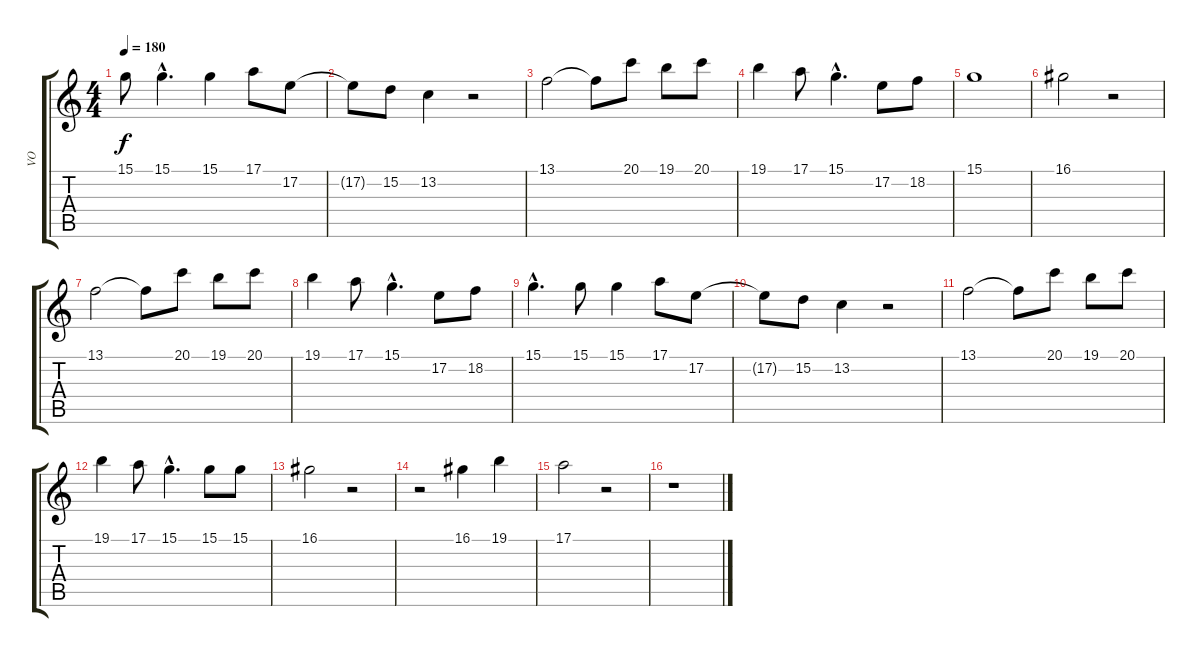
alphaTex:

\track ("VO" "VO") {instrument englishhorn}
\staff {score tabs}
\tuning (E4 B3 G3 D3 A2 E2) {hide}
\ts (4 4)
\tempo 180
\clef g2
\ks c
15.1.8{dy f} 15.1{hac}.4{d} 15.1.4 17.1.8 17.2.8 |
17.2{t}.8 15.2.8 13.2.4 r.2 |
13.1.2 13.1{t}.8 20.1.8 19.1.8 20.1.8 |
19.1.4 17.1.8 15.1{hac}.4{d} 17.2.8 18.2.8 |
15.1.1 |
16.1.2 r.2 |
13.1.2 13.1{t}.8 20.1.8 19.1.8 20.1.8 |
19.1.4 17.1.8 15.1{hac}.4{d} 17.2.8 18.2.8 |
15.1{hac}.4{d} 15.1.8 15.1.4 17.1.8 17.2.8 |
17.2{t}.8 15.2.8 13.2.4 r.2 |
13.1.2 13.1{t}.8 20.1.8 19.1.8 20.1.8 |
19.1.4 17.1.8 15.1{hac}.4{d} 15.1.8 15.1.8 |
16.1.2 r.2 |
r.2 16.1.4 19.1.4 |
17.1.2 r.2 |
r.1
